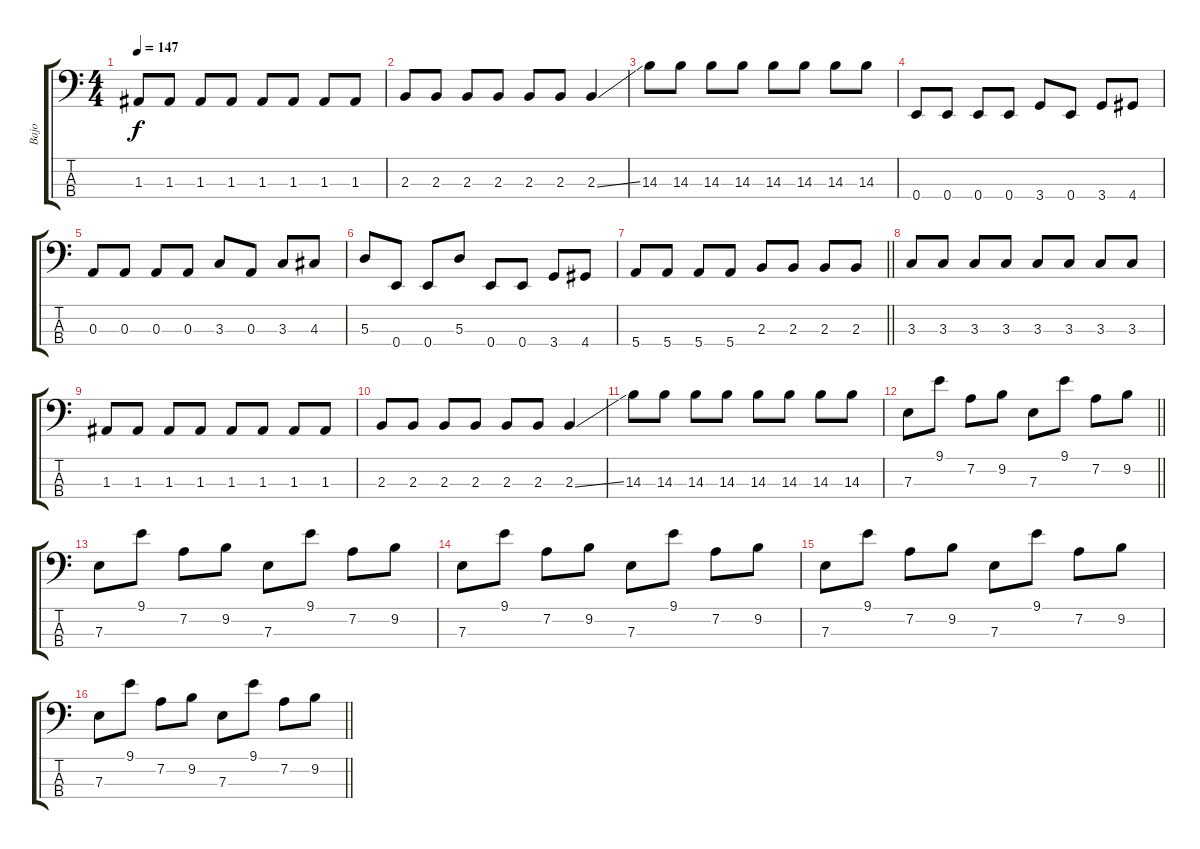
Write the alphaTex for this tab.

\track ("Bajo" "Bajo") {instrument electricbassfinger}
\staff {score tabs}
\tuning (G2 D2 A1 E1) {hide}
\ts (4 4)
\tempo 147
\clef f4
\ks c
1.3.8{dy f} 1.3.8 1.3.8 1.3.8 1.3.8 1.3.8 1.3.8 1.3.8 |
2.3.8 2.3.8 2.3.8 2.3.8 2.3.8 2.3.8 2.3{ss}.4 |
14.3.8 14.3.8 14.3.8 14.3.8 14.3.8 14.3.8 14.3.8 14.3.8 |
0.4.8 0.4.8 0.4.8 0.4.8 3.4.8 0.4.8 3.4.8 4.4.8 |
0.3.8 0.3.8 0.3.8 0.3.8 3.3.8 0.3.8 3.3.8 4.3.8 |
5.3.8 0.4.8 0.4.8 5.3.8 0.4.8 0.4.8 3.4.8 4.4.8 |
\barLineRight lightlight
5.4.8 5.4.8 5.4.8 5.4.8 2.3.8 2.3.8 2.3.8 2.3.8 |
3.3.8 3.3.8 3.3.8 3.3.8 3.3.8 3.3.8 3.3.8 3.3.8 |
1.3.8 1.3.8 1.3.8 1.3.8 1.3.8 1.3.8 1.3.8 1.3.8 |
2.3.8 2.3.8 2.3.8 2.3.8 2.3.8 2.3.8 2.3{ss}.4 |
14.3.8 14.3.8 14.3.8 14.3.8 14.3.8 14.3.8 14.3.8 14.3.8 |
\barLineRight lightlight
7.3.8{instrument synthbass2} 9.1.8 7.2.8 9.2.8 7.3.8 9.1.8 7.2.8 9.2.8 |
7.3.8 9.1.8 7.2.8 9.2.8 7.3.8 9.1.8 7.2.8 9.2.8 |
7.3.8 9.1.8 7.2.8 9.2.8 7.3.8 9.1.8 7.2.8 9.2.8 |
7.3.8 9.1.8 7.2.8 9.2.8 7.3.8 9.1.8 7.2.8 9.2.8 |
\barLineRight lightlight
7.3.8 9.1.8 7.2.8 9.2.8 7.3.8 9.1.8 7.2.8 9.2.8
